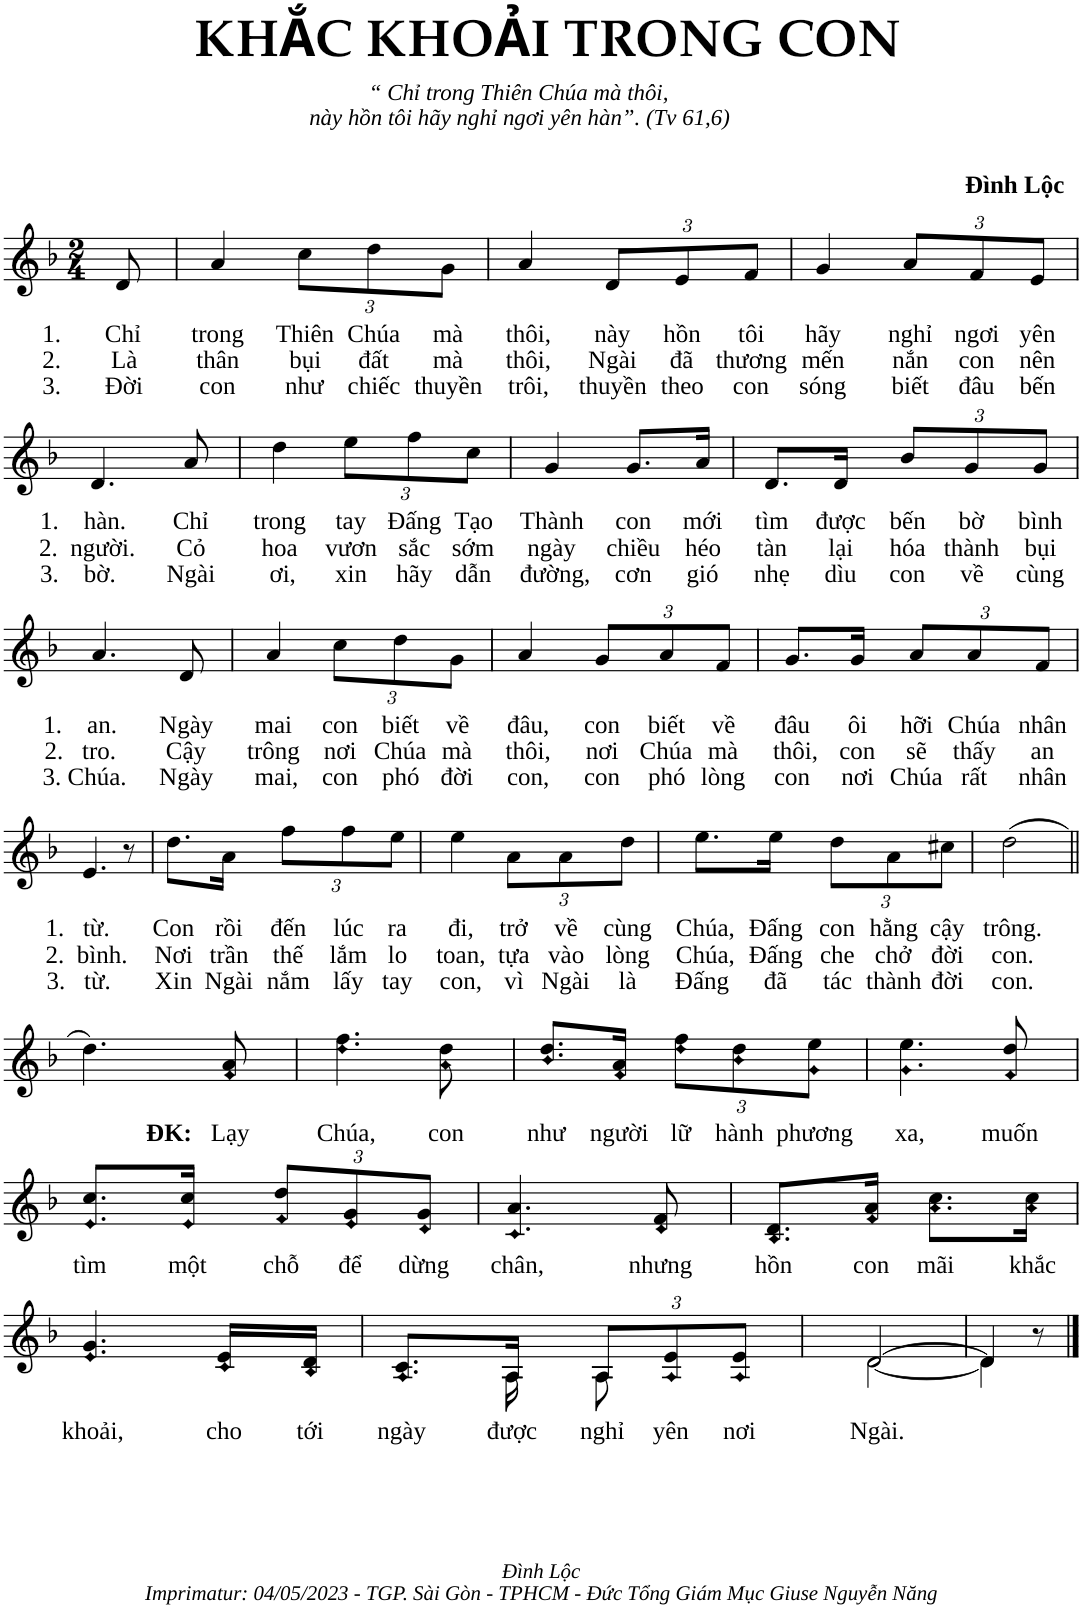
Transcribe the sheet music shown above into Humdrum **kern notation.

**kern	**text	**text	**text
*part1	*part1	*part1	*part1
*staff1	*staff1	*staff1	*staff1
*I"Piano	*	*	*
*I'Pno.	*	*	*
*clefG2	*	*	*
*k[b-]	*	*	*
*M2/4	*	*	*
=1	=1	=1	=1
!	!LO:LY:b	!LO:LY:b	!LO:LY:b
8d/	1. Chỉ	2. Là	3. Đời
=2	=2	=2	=2
!	!LO:LY:b	!LO:LY:b	!LO:LY:b
4a/	trong	thân	con
*Xbrackettup	*	*	*
!	!LO:LY:b	!LO:LY:b	!LO:LY:b
12cc\L	Thiên	bụi	như
!	!LO:LY:b	!LO:LY:b	!LO:LY:b
12dd\	Chúa	đất	chiếc
!	!LO:LY:b	!LO:LY:b	!LO:LY:b
12g\J	mà	mà	thuyền
=3	=3	=3	=3
!	!LO:LY:b	!LO:LY:b	!LO:LY:b
4a/	thôi,	thôi,	trôi,
!	!LO:LY:b	!LO:LY:b	!LO:LY:b
12d/L	này	Ngài	thuyền
!	!LO:LY:b	!LO:LY:b	!LO:LY:b
12e/	hồn	đã	theo
!	!LO:LY:b	!LO:LY:b	!LO:LY:b
12f/J	tôi	thương	con
=4	=4	=4	=4
!	!LO:LY:b	!LO:LY:b	!LO:LY:b
4g/	hãy	mến	sóng
!	!LO:LY:b	!LO:LY:b	!LO:LY:b
12a/L	nghỉ	nắn	biết
!	!LO:LY:b	!LO:LY:b	!LO:LY:b
12f/	ngơi	con	đâu
!	!LO:LY:b	!LO:LY:b	!LO:LY:b
12e/J	yên	nên	bến
!!LO:LB:g=z
=5	=5	=5	=5
!	!LO:LY:b	!LO:LY:b	!LO:LY:b
4.d/	1. hàn.	2. người.	3. bờ.
!	!LO:LY:b	!LO:LY:b	!LO:LY:b
8a/	Chỉ	Cỏ	Ngài
=6	=6	=6	=6
!	!LO:LY:b	!LO:LY:b	!LO:LY:b
4dd\	trong	hoa	ơi,
!	!LO:LY:b	!LO:LY:b	!LO:LY:b
12ee\L	tay	vươn	xin
!	!LO:LY:b	!LO:LY:b	!LO:LY:b
12ff\	Đấng	sắc	hãy
!	!LO:LY:b	!LO:LY:b	!LO:LY:b
12cc\J	Tạo	sớm	dẫn
=7	=7	=7	=7
!	!LO:LY:b	!LO:LY:b	!LO:LY:b
4g/	Thành	ngày	đường,
!	!LO:LY:b	!LO:LY:b	!LO:LY:b
8.g/L	con	chiều	cơn
!	!LO:LY:b	!LO:LY:b	!LO:LY:b
16a/Jk	mới	héo	gió
=8	=8	=8	=8
!	!LO:LY:b	!LO:LY:b	!LO:LY:b
8.d/L	tìm	tàn	nhẹ
!	!LO:LY:b	!LO:LY:b	!LO:LY:b
16d/Jk	được	lại	dìu
!	!LO:LY:b	!LO:LY:b	!LO:LY:b
12b-/L	bến	hóa	con
!	!LO:LY:b	!LO:LY:b	!LO:LY:b
12g/	bờ	thành	về
!	!LO:LY:b	!LO:LY:b	!LO:LY:b
12g/J	bình	bụi	cùng
!!LO:LB:g=z
=9	=9	=9	=9
!	!LO:LY:b	!LO:LY:b	!LO:LY:b
4.a/	1. an.	2. tro.	3. Chúa.
!	!LO:LY:b	!LO:LY:b	!LO:LY:b
8d/	Ngày	Cậy	Ngày
=10	=10	=10	=10
!	!LO:LY:b	!LO:LY:b	!LO:LY:b
4a/	mai	trông	mai,
!	!LO:LY:b	!LO:LY:b	!LO:LY:b
12cc\L	con	nơi	con
!	!LO:LY:b	!LO:LY:b	!LO:LY:b
12dd\	biết	Chúa	phó
!	!LO:LY:b	!LO:LY:b	!LO:LY:b
12g\J	về	mà	đời
=11	=11	=11	=11
!	!LO:LY:b	!LO:LY:b	!LO:LY:b
4a/	đâu,	thôi,	con,
!	!LO:LY:b	!LO:LY:b	!LO:LY:b
12g/L	con	nơi	con
!	!LO:LY:b	!LO:LY:b	!LO:LY:b
12a/	biết	Chúa	phó
!	!LO:LY:b	!LO:LY:b	!LO:LY:b
12f/J	về	mà	lòng
=12	=12	=12	=12
!	!LO:LY:b	!LO:LY:b	!LO:LY:b
8.g/L	đâu	thôi,	con
!	!LO:LY:b	!LO:LY:b	!LO:LY:b
16g/Jk	ôi	con	nơi
!	!LO:LY:b	!LO:LY:b	!LO:LY:b
12a/L	hỡi	sẽ	Chúa
!	!LO:LY:b	!LO:LY:b	!LO:LY:b
12a/	Chúa	thấy	rất
!	!LO:LY:b	!LO:LY:b	!LO:LY:b
12f/J	nhân	an	nhân
!!LO:LB:g=z
=13	=13	=13	=13
!	!LO:LY:b	!LO:LY:b	!LO:LY:b
4.e/	1. từ.	2. bình.	3. từ.
8r	.	.	.
=14	=14	=14	=14
!	!LO:LY:b	!LO:LY:b	!LO:LY:b
8.dd\L	Con	Nơi	Xin
!	!LO:LY:b	!LO:LY:b	!LO:LY:b
16a\Jk	rồi	trần	Ngài
!	!LO:LY:b	!LO:LY:b	!LO:LY:b
12ff\L	đến	thế	nắm
!	!LO:LY:b	!LO:LY:b	!LO:LY:b
12ff\	lúc	lắm	lấy
!	!LO:LY:b	!LO:LY:b	!LO:LY:b
12ee\J	ra	lo	tay
=15	=15	=15	=15
!	!LO:LY:b	!LO:LY:b	!LO:LY:b
4ee\	đi,	toan,	con,
!	!LO:LY:b	!LO:LY:b	!LO:LY:b
12a\L	trở	tựa	vì
!	!LO:LY:b	!LO:LY:b	!LO:LY:b
12a\	về	vào	Ngài
!	!LO:LY:b	!LO:LY:b	!LO:LY:b
12dd\J	cùng	lòng	là
=16	=16	=16	=16
!	!LO:LY:b	!LO:LY:b	!LO:LY:b
8.ee\L	Chúa,	Chúa,	Đấng
!	!LO:LY:b	!LO:LY:b	!LO:LY:b
16ee\Jk	Đấng	Đấng	đã
!	!LO:LY:b	!LO:LY:b	!LO:LY:b
12dd\L	con	che	tác
!	!LO:LY:b	!LO:LY:b	!LO:LY:b
12a\	hằng	chở	thành
!	!LO:LY:b	!LO:LY:b	!LO:LY:b
12cc#X\J	cậy	đời	đời
=17	=17	=17	=17
!	!LO:LY:b	!LO:LY:b	!LO:LY:b
(2dd\	trông.	con.	con.
!!LO:LB:g=z
=18||	=18||	=18||	=18||
4.dd\)	.	.	.
!	!LO:LY:b	!	!
8f/ 8a/	ĐK: Lạy	.	.
=19	=19	=19	=19
!	!LO:LY:b	!	!
4.dd\ 4.ff\	Chúa,	.	.
!	!LO:LY:b	!	!
8a\ 8dd\	con	.	.
=20	=20	=20	=20
!	!LO:LY:b	!	!
8.b-/ 8.dd/L	như	.	.
!	!LO:LY:b	!	!
16f/ 16a/Jk	người	.	.
!	!LO:LY:b	!	!
12dd\ 12ff\L	lữ	.	.
!	!LO:LY:b	!	!
12b-\ 12dd\	hành	.	.
!	!LO:LY:b	!	!
12g\ 12ee\J	phương	.	.
=21	=21	=21	=21
!	!LO:LY:b	!	!
4.g\ 4.ee\	xa,	.	.
!	!LO:LY:b	!	!
8f/ 8dd/	muốn	.	.
!!LO:LB:g=z
=22	=22	=22	=22
!	!LO:LY:b	!	!
8.e/ 8.cc/L	tìm	.	.
!	!LO:LY:b	!	!
16e/ 16cc/Jk	một	.	.
!	!LO:LY:b	!	!
12f/ 12dd/L	chỗ	.	.
!	!LO:LY:b	!	!
12e/ 12g/	để	.	.
!	!LO:LY:b	!	!
12d/ 12g/J	dừng	.	.
=23	=23	=23	=23
!	!LO:LY:b	!	!
4.c/ 4.a/	chân,	.	.
!	!LO:LY:b	!	!
8d/ 8f/	nhưng	.	.
=24	=24	=24	=24
!	!LO:LY:b	!	!
8.B-/ 8.d/L	hồn	.	.
!	!LO:LY:b	!	!
16f/ 16a/Jk	con	.	.
!	!LO:LY:b	!	!
8.a\ 8.cc\L	mãi	.	.
!	!LO:LY:b	!	!
16a\ 16cc\Jk	khắc	.	.
!!LO:LB:g=z
=25	=25	=25	=25
!	!LO:LY:b	!	!
4.e/ 4.g/	khoải,	.	.
!	!LO:LY:b	!	!
16c/ 16e/LL	cho	.	.
!	!LO:LY:b	!	!
16B-/ 16d/JJ	tới	.	.
=26	=26	=26	=26
!	!LO:LY:b	!	!
*^	*	*	*
8.A/ 8.c/L	8.ryy	ngày	.	.
!	!	!LO:LY:b	!	!
16A/Jk	16A\	được	.	.
!	!	!LO:LY:b	!	!
12A/L	8A\	nghỉ	.	.
!	!	!LO:LY:b	!	!
12A/ 12e/	.	yên	.	.
.	8ryy	.	.	.
!	!	!LO:LY:b	!	!
12A/ 12e/J	.	nơi	.	.
=27	=27	=27	=27	=27
!	!	!LO:LY:b	!	!
[2d/	[2d\	Ngài.	.	.
=28	=28	=28	=28	=28
4d/]	4d\]	.	.	.
8r	8ryy	.	.	.
*v	*v	*	*	*
==	==	==	==
*-	*-	*-	*-
